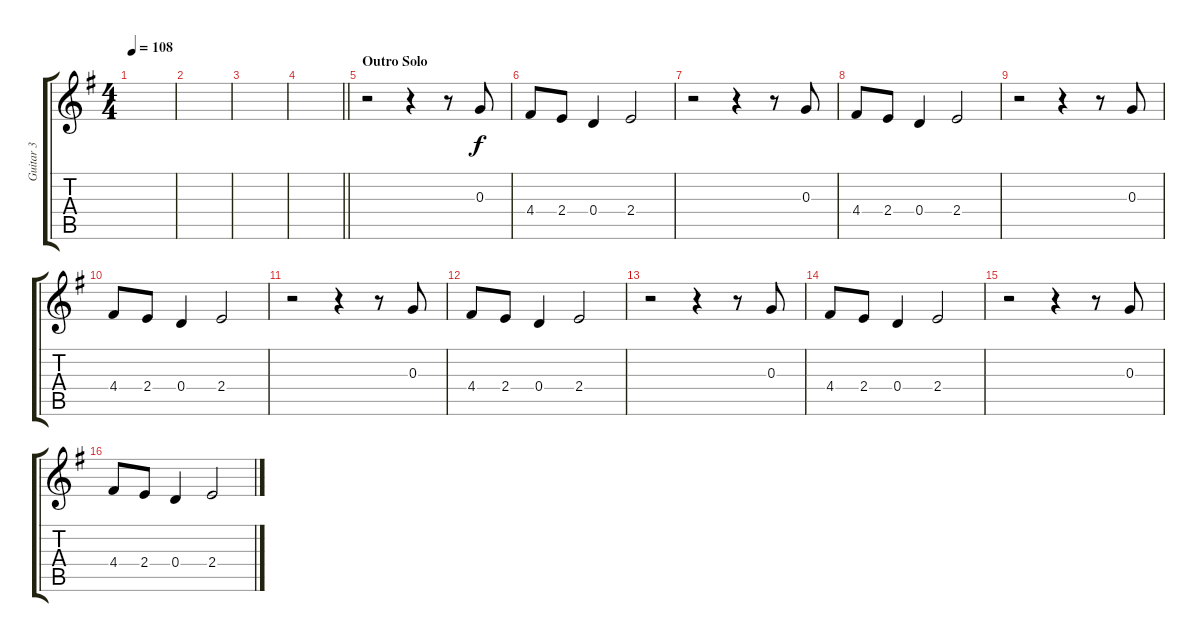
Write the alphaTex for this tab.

\track ("Guitar 3" "Guitar 3") {instrument electricguitarclean bank 255}
\staff {score tabs}
\tuning (E4 B3 G3 D3 A2 E2) {hide}
\ts (4 4)
\tempo 108
\clef g2
\ks g
|
|
|
\barLineRight lightlight
|
\section ("" "Outro Solo")
r.2 r.4 r.8 0.3.8 |
4.4.8 2.4.8 0.4.4 2.4.2 |
r.2 r.4 r.8 0.3.8 |
4.4.8 2.4.8 0.4.4 2.4.2 |
r.2 r.4 r.8 0.3.8 |
4.4.8 2.4.8 0.4.4 2.4.2 |
r.2 r.4 r.8 0.3.8 |
4.4.8 2.4.8 0.4.4 2.4.2 |
r.2 r.4 r.8 0.3.8 |
4.4.8 2.4.8 0.4.4 2.4.2 |
r.2 r.4 r.8 0.3.8 |
4.4.8 2.4.8 0.4.4 2.4.2
